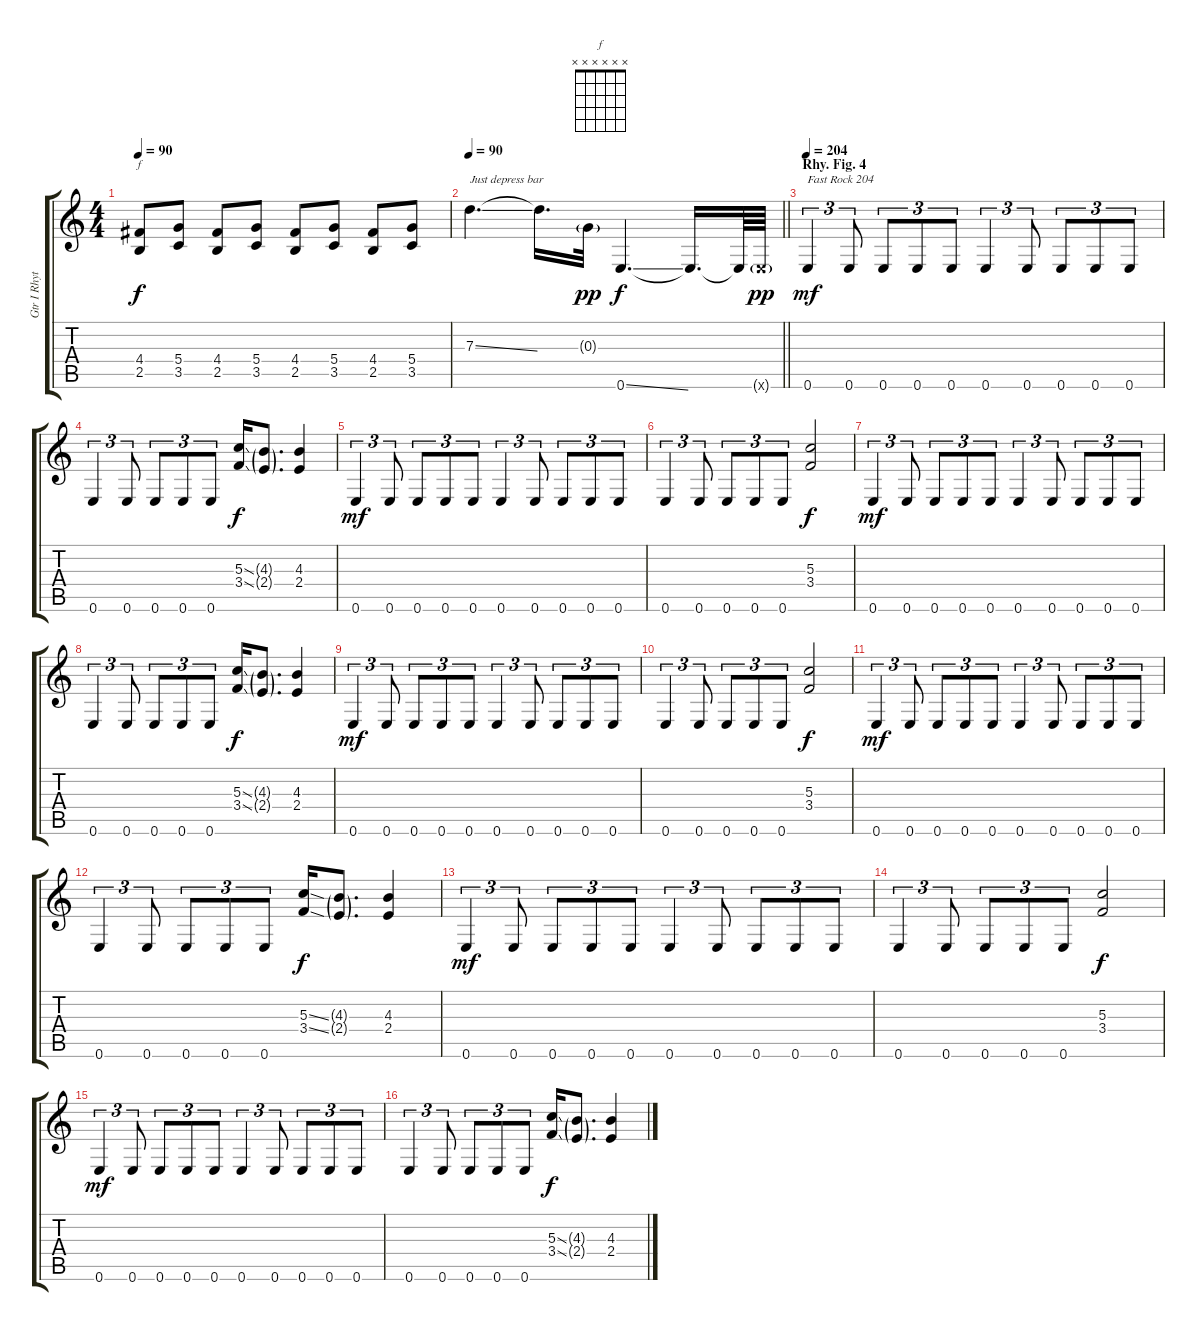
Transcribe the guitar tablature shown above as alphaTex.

\track ("Gtr I Rhytm" "Gtr I Rhyt") {instrument overdrivenguitar}
\staff {score tabs}
\tuning (E4 B3 G3 D3 A2 E2) {hide}
\chord ("f" x x x x x x)
\ts (4 4)
\tempo 90
\clef g2
\ks c
(4.4 2.5).8{ch "f" dy f balance 2} (5.4 3.5).8 (4.4 2.5).8 (5.4 3.5).8 (4.4 2.5).8 (5.4 3.5).8 (4.4 2.5).8 (5.4 3.5).8 |
\tempo 90
\barLineRight lightlight
7.3{ss}.4{d txt "Just depress bar"} 7.3{t}.16{d} 0.3{g}.32{dy pp} 0.6{ss}.4{d dy f} 0.6{t}.16{d} 0.6{t}.64 0.6{g x}.64{dy pp} |
\section ("" "Rhy. Fig. 4")
\tempo 204
0.6.4{tu (3 2) txt "Fast Rock 204" dy mf} 0.6.8{tu (3 2)} 0.6.8{tu (3 2)} 0.6.8{tu (3 2)} 0.6.8{tu (3 2)} 0.6.4{tu (3 2)} 0.6.8{tu (3 2)} 0.6.8{tu (3 2)} 0.6.8{tu (3 2)} 0.6.8{tu (3 2)} |
0.6.4{tu (3 2)} 0.6.8{tu (3 2)} 0.6.8{tu (3 2)} 0.6.8{tu (3 2)} 0.6.8{tu (3 2)} (5.3{ss} 3.4{ss}).16{dy f} (4.3{g} 2.4{g}).8{d} (4.3 2.4).4 |
0.6.4{tu (3 2) dy mf} 0.6.8{tu (3 2)} 0.6.8{tu (3 2)} 0.6.8{tu (3 2)} 0.6.8{tu (3 2)} 0.6.4{tu (3 2)} 0.6.8{tu (3 2)} 0.6.8{tu (3 2)} 0.6.8{tu (3 2)} 0.6.8{tu (3 2)} |
0.6.4{tu (3 2)} 0.6.8{tu (3 2)} 0.6.8{tu (3 2)} 0.6.8{tu (3 2)} 0.6.8{tu (3 2)} (5.3 3.4).2{dy f} |
0.6.4{tu (3 2) dy mf} 0.6.8{tu (3 2)} 0.6.8{tu (3 2)} 0.6.8{tu (3 2)} 0.6.8{tu (3 2)} 0.6.4{tu (3 2)} 0.6.8{tu (3 2)} 0.6.8{tu (3 2)} 0.6.8{tu (3 2)} 0.6.8{tu (3 2)} |
0.6.4{tu (3 2)} 0.6.8{tu (3 2)} 0.6.8{tu (3 2)} 0.6.8{tu (3 2)} 0.6.8{tu (3 2)} (5.3{ss} 3.4{ss}).16{dy f} (4.3{g} 2.4{g}).8{d} (4.3 2.4).4 |
0.6.4{tu (3 2) dy mf} 0.6.8{tu (3 2)} 0.6.8{tu (3 2)} 0.6.8{tu (3 2)} 0.6.8{tu (3 2)} 0.6.4{tu (3 2)} 0.6.8{tu (3 2)} 0.6.8{tu (3 2)} 0.6.8{tu (3 2)} 0.6.8{tu (3 2)} |
0.6.4{tu (3 2)} 0.6.8{tu (3 2)} 0.6.8{tu (3 2)} 0.6.8{tu (3 2)} 0.6.8{tu (3 2)} (5.3 3.4).2{dy f} |
0.6.4{tu (3 2) dy mf} 0.6.8{tu (3 2)} 0.6.8{tu (3 2)} 0.6.8{tu (3 2)} 0.6.8{tu (3 2)} 0.6.4{tu (3 2)} 0.6.8{tu (3 2)} 0.6.8{tu (3 2)} 0.6.8{tu (3 2)} 0.6.8{tu (3 2)} |
0.6.4{tu (3 2)} 0.6.8{tu (3 2)} 0.6.8{tu (3 2)} 0.6.8{tu (3 2)} 0.6.8{tu (3 2)} (5.3{ss} 3.4{ss}).16{dy f} (4.3{g} 2.4{g}).8{d} (4.3 2.4).4 |
0.6.4{tu (3 2) dy mf} 0.6.8{tu (3 2)} 0.6.8{tu (3 2)} 0.6.8{tu (3 2)} 0.6.8{tu (3 2)} 0.6.4{tu (3 2)} 0.6.8{tu (3 2)} 0.6.8{tu (3 2)} 0.6.8{tu (3 2)} 0.6.8{tu (3 2)} |
0.6.4{tu (3 2)} 0.6.8{tu (3 2)} 0.6.8{tu (3 2)} 0.6.8{tu (3 2)} 0.6.8{tu (3 2)} (5.3 3.4).2{dy f} |
0.6.4{tu (3 2) dy mf} 0.6.8{tu (3 2)} 0.6.8{tu (3 2)} 0.6.8{tu (3 2)} 0.6.8{tu (3 2)} 0.6.4{tu (3 2)} 0.6.8{tu (3 2)} 0.6.8{tu (3 2)} 0.6.8{tu (3 2)} 0.6.8{tu (3 2)} |
0.6.4{tu (3 2)} 0.6.8{tu (3 2)} 0.6.8{tu (3 2)} 0.6.8{tu (3 2)} 0.6.8{tu (3 2)} (5.3{ss} 3.4{ss}).16{dy f} (4.3{g} 2.4{g}).8{d} (4.3 2.4).4
